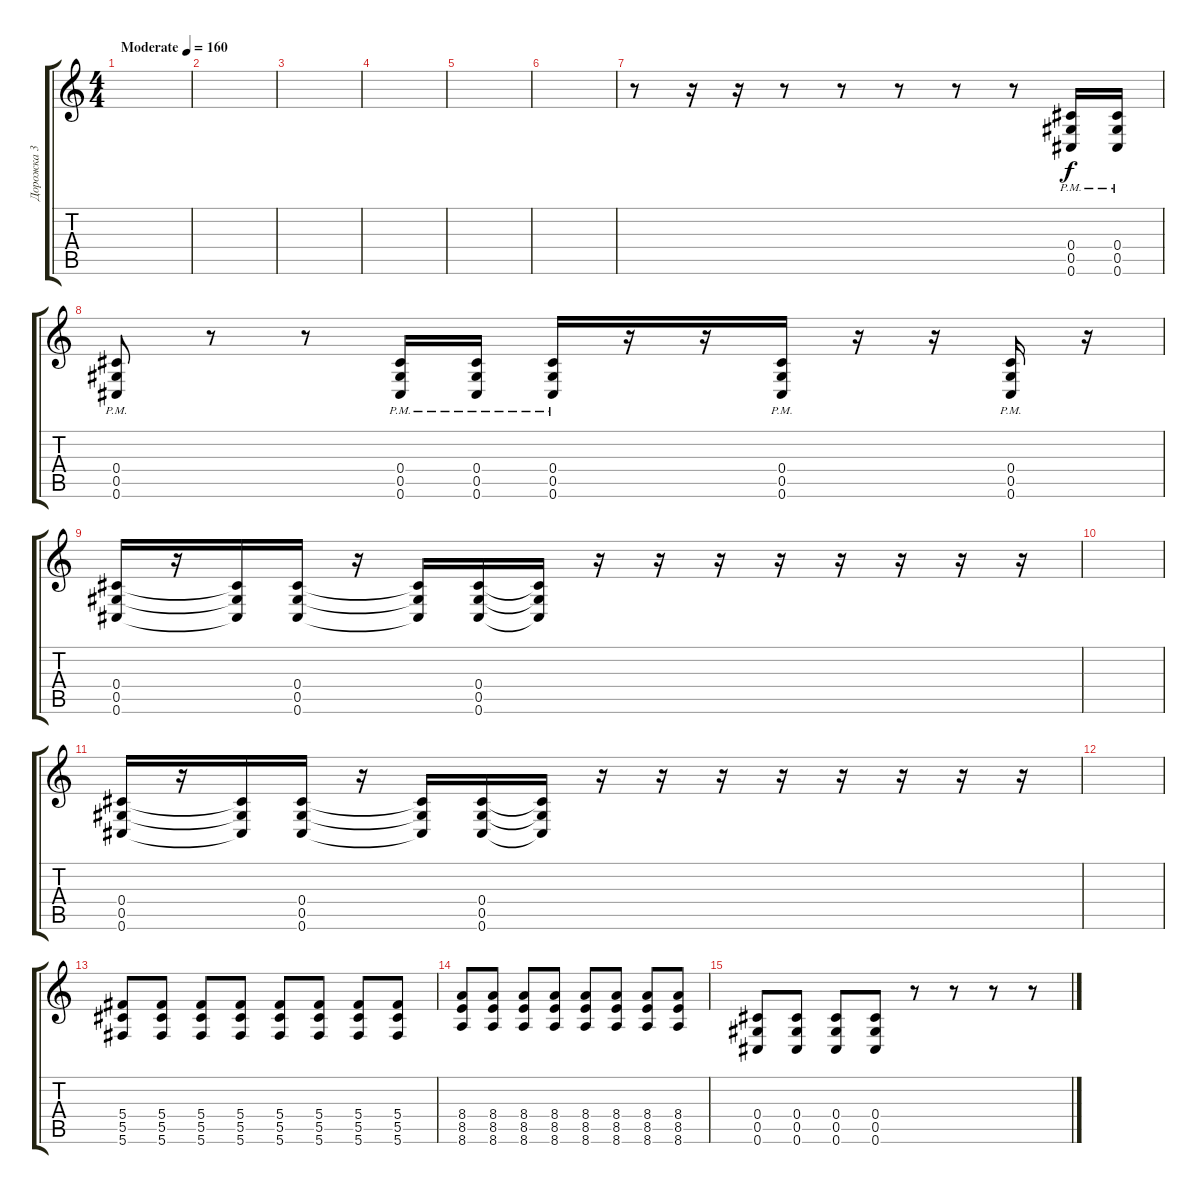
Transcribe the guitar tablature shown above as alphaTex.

\track ("Дорожка 3" "Дорожка 3") {instrument acousticguitarsteel}
\staff {score tabs}
\tuning (Eb4 Bb3 Gb3 Db3 Ab2 Db2) {hide}
\ts (4 4)
\tempo (160 "Moderate")
\clef g2
\ks c
|
|
|
|
|
|
r.8 r.16 r.16 r.8 r.8 r.8 r.8 r.8 (0.4{pm} 0.5{pm} 0.6{pm}).16 (0.4{pm} 0.5{pm} 0.6{pm}).16 |
(0.4{pm} 0.5{pm} 0.6{pm}).8 r.8 r.8 (0.4{pm} 0.5{pm} 0.6{pm}).16 (0.4{pm} 0.5{pm} 0.6{pm}).16 (0.4{pm} 0.5{pm} 0.6{pm}).16 r.16 r.16 (0.4{pm} 0.5{pm} 0.6{pm}).16 r.16 r.16 (0.4{pm} 0.5{pm} 0.6{pm}).16 r.16 |
(0.4 0.5 0.6).16 r.16 (0.4{t} 0.5{t} 0.6{t}).16 (0.4 0.5 0.6).16 r.16 (0.4{t} 0.5{t} 0.6{t}).16 (0.4 0.5 0.6).16 (0.4{t} 0.5{t} 0.6{t}).16 r.16 r.16 r.16 r.16 r.16 r.16 r.16 r.16 |
|
(0.4 0.5 0.6).16 r.16 (0.4{t} 0.5{t} 0.6{t}).16 (0.4 0.5 0.6).16 r.16 (0.4{t} 0.5{t} 0.6{t}).16 (0.4 0.5 0.6).16 (0.4{t} 0.5{t} 0.6{t}).16 r.16 r.16 r.16 r.16 r.16 r.16 r.16 r.16 |
|
(5.4 5.5 5.6).8 (5.4 5.5 5.6).8 (5.4 5.5 5.6).8 (5.4 5.5 5.6).8 (5.4 5.5 5.6).8 (5.4 5.5 5.6).8 (5.4 5.5 5.6).8 (5.4 5.5 5.6).8 |
(8.4 8.5 8.6).8 (8.4 8.5 8.6).8 (8.4 8.5 8.6).8 (8.4 8.5 8.6).8 (8.4 8.5 8.6).8 (8.4 8.5 8.6).8 (8.4 8.5 8.6).8 (8.4 8.5 8.6).8 |
(0.4 0.5 0.6).8 (0.4 0.5 0.6).8 (0.4 0.5 0.6).8 (0.4 0.5 0.6).8 r.8 r.8 r.8 r.8
